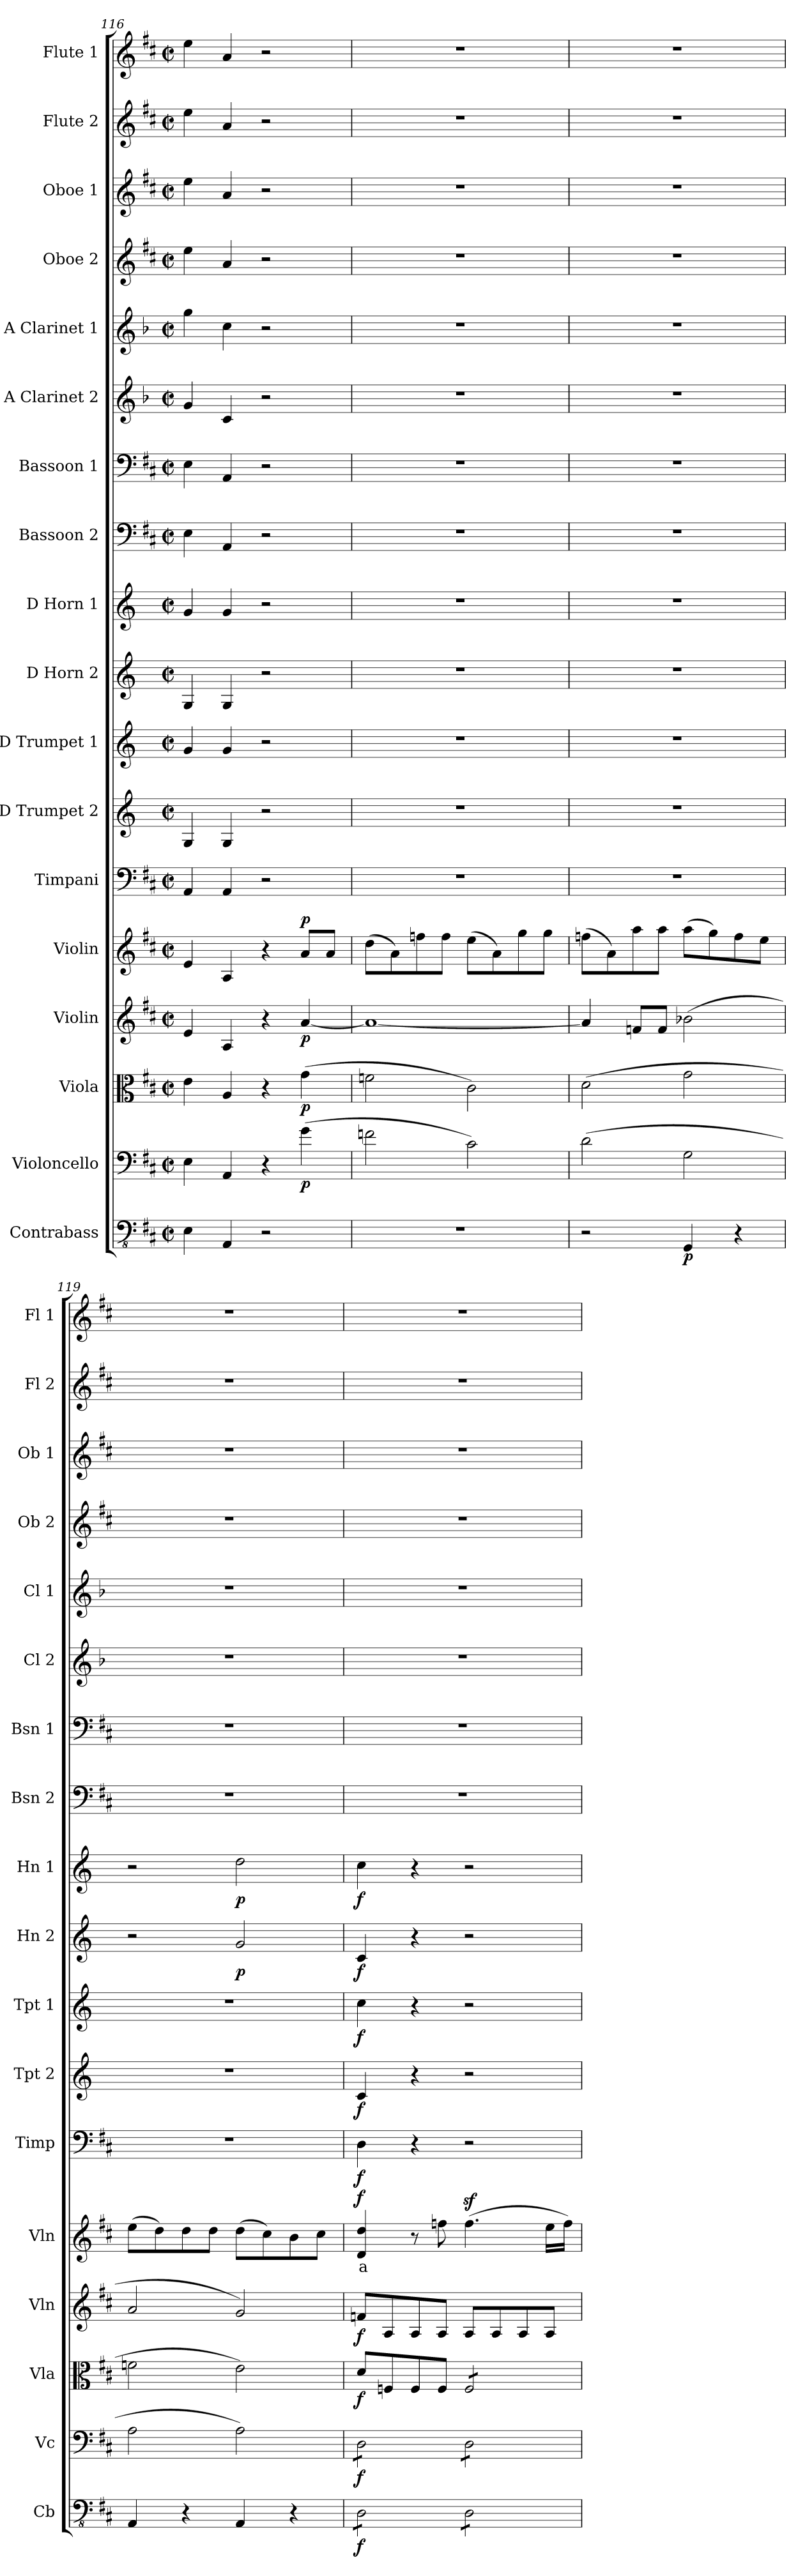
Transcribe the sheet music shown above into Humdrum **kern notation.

**kern	**dynam	**kern	**dynam	**kern	**dynam	**kern	**dynam	**kern	**text	**dynam	**kern	**dynam	**kern	**dynam	**kern	**dynam	**kern	**dynam	**kern	**dynam	**kern	**kern	**kern	**kern	**kern	**kern	**kern	**kern
*part18	*part18	*part17	*part17	*part16	*part16	*part15	*part15	*part14	*part14	*part14	*part13	*part13	*part12	*part12	*part11	*part11	*part10	*part10	*part9	*part9	*part8	*part7	*part6	*part5	*part4	*part3	*part2	*part1
*staff18	*staff18	*staff17	*staff17	*staff16	*staff16	*staff15	*staff15	*staff14	*staff14	*staff14	*staff13	*staff13	*staff12	*staff12	*staff11	*staff11	*staff10	*staff10	*staff9	*staff9	*staff8	*staff7	*staff6	*staff5	*staff4	*staff3	*staff2	*staff1
*I"Contrabass	*	*I"Violoncello	*	*I"Viola	*	*I"Violin	*	*I"Violin	*	*	*I"Timpani	*	*I"D Trumpet 2	*	*I"D Trumpet 1	*	*I"D Horn 2	*	*I"D Horn 1	*	*I"Bassoon 2	*I"Bassoon 1	*I"A Clarinet 2	*I"A Clarinet 1	*I"Oboe 2	*I"Oboe 1	*I"Flute 2	*I"Flute 1
*I'Cb	*	*I'Vc	*	*I'Vla	*	*I'Vln	*	*I'Vln	*	*	*I'Timp	*	*I'Tpt 2	*	*I'Tpt 1	*	*I'Hn 2	*	*I'Hn 1	*	*I'Bsn 2	*I'Bsn 1	*I'Cl 2	*I'Cl 1	*I'Ob 2	*I'Ob 1	*I'Fl 2	*I'Fl 1
*clefFv4	*	*clefF4	*	*clefC3	*	*clefG2	*	*clefG2	*	*	*clefF4	*	*clefG2	*	*clefG2	*	*clefG2	*	*clefG2	*	*clefF4	*clefF4	*clefG2	*clefG2	*clefG2	*clefG2	*clefG2	*clefG2
*	*	*	*	*	*	*	*	*	*	*	*	*	*ITrd-1c-2	*	*ITrd-1c-2	*	*ITrd6c10	*	*ITrd6c10	*	*	*	*ITrd2c3	*ITrd2c3	*	*	*	*
*k[f#c#]	*	*k[f#c#]	*	*k[f#c#]	*	*k[f#c#]	*	*k[f#c#]	*	*	*k[f#c#]	*	*k[f#c#]	*	*k[f#c#]	*	*k[f#c#]	*	*k[f#c#]	*	*k[f#c#]	*k[f#c#]	*k[f#c#]	*k[f#c#]	*k[f#c#]	*k[f#c#]	*k[f#c#]	*k[f#c#]
*M2/2	*	*M2/2	*	*M2/2	*	*M2/2	*	*M2/2	*	*	*M2/2	*	*M2/2	*	*M2/2	*	*M2/2	*	*M2/2	*	*M2/2	*M2/2	*M2/2	*M2/2	*M2/2	*M2/2	*M2/2	*M2/2
*met(c|)	*	*met(c|)	*	*met(c|)	*	*met(c|)	*	*met(c|)	*	*	*met(c|)	*	*met(c|)	*	*met(c|)	*	*met(c|)	*	*met(c|)	*	*met(c|)	*met(c|)	*met(c|)	*met(c|)	*met(c|)	*met(c|)	*met(c|)	*met(c|)
=116	=116	=116	=116	=116	=116	=116	=116	=116	=116	=116	=116	=116	=116	=116	=116	=116	=116	=116	=116	=116	=116	=116	=116	=116	=116	=116	=116	=116
4EE\	.	4E\	.	4e\	.	4e/	.	4e/	.	.	4AA/	.	4A/	.	4a/	.	4AA/	.	4A/	.	4E\	4E\	4e/	4ee\	4ee\	4ee\	4ee\	4ee\
4AAA/	.	4AA/	.	4A/	.	4A/	.	4A/	.	.	4AA/	.	4A/	.	4a/	.	4AA/	.	4A/	.	4AA/	4AA/	4A/	4a\	4a/	4a/	4a/	4a/
2r	.	4r	.	4r	.	4r	.	4r	.	.	2r	.	2r	.	2r	.	2r	.	2r	.	2r	2r	2r	2r	2r	2r	2r	2r
!	!	!	!LO:DY:b	!	!LO:DY:b	!	!LO:DY:b	!	!	!LO:DY:b	!	!	!	!	!	!	!	!	!	!	!	!	!	!	!	!	!	!
.	.	(>4g\	p	(>4g\	p	[4a/	p	8a/L	.	p	.	.	.	.	.	.	.	.	.	.	.	.	.	.	.	.	.	.
.	.	.	.	.	.	.	.	8a/J	.	.	.	.	.	.	.	.	.	.	.	.	.	.	.	.	.	.	.	.
=117	=117	=117	=117	=117	=117	=117	=117	=117	=117	=117	=117	=117	=117	=117	=117	=117	=117	=117	=117	=117	=117	=117	=117	=117	=117	=117	=117	=117
1r	.	2fn\	.	2fn\	.	1a_	.	(>8dd\L	.	.	1r	.	1r	.	1r	.	1r	.	1r	.	1r	1r	1r	1r	1r	1r	1r	1r
.	.	.	.	.	.	.	.	8a\)	.	.	.	.	.	.	.	.	.	.	.	.	.	.	.	.	.	.	.	.
.	.	.	.	.	.	.	.	8ffn\	.	.	.	.	.	.	.	.	.	.	.	.	.	.	.	.	.	.	.	.
.	.	.	.	.	.	.	.	8ff\J	.	.	.	.	.	.	.	.	.	.	.	.	.	.	.	.	.	.	.	.
.	.	2c#\)	.	2c#\)	.	.	.	(>8ee\L	.	.	.	.	.	.	.	.	.	.	.	.	.	.	.	.	.	.	.	.
.	.	.	.	.	.	.	.	8a\)	.	.	.	.	.	.	.	.	.	.	.	.	.	.	.	.	.	.	.	.
.	.	.	.	.	.	.	.	8gg\	.	.	.	.	.	.	.	.	.	.	.	.	.	.	.	.	.	.	.	.
.	.	.	.	.	.	.	.	8gg\J	.	.	.	.	.	.	.	.	.	.	.	.	.	.	.	.	.	.	.	.
=118	=118	=118	=118	=118	=118	=118	=118	=118	=118	=118	=118	=118	=118	=118	=118	=118	=118	=118	=118	=118	=118	=118	=118	=118	=118	=118	=118	=118
2r	.	(>2d\	.	(>2d\	.	4a/]	.	(>8ffn\L	.	.	1r	.	1r	.	1r	.	1r	.	1r	.	1r	1r	1r	1r	1r	1r	1r	1r
.	.	.	.	.	.	.	.	8a\)	.	.	.	.	.	.	.	.	.	.	.	.	.	.	.	.	.	.	.	.
.	.	.	.	.	.	8fn/L	.	8aa\	.	.	.	.	.	.	.	.	.	.	.	.	.	.	.	.	.	.	.	.
.	.	.	.	.	.	8f/J	.	8aa\J	.	.	.	.	.	.	.	.	.	.	.	.	.	.	.	.	.	.	.	.
!	!LO:DY:b	!	!	!	!	!	!	!	!	!	!	!	!	!	!	!	!	!	!	!	!	!	!	!	!	!	!	!
4GGG/	p	2G\	.	2g\	.	(>2b-X\	.	(>8aa\L	.	.	.	.	.	.	.	.	.	.	.	.	.	.	.	.	.	.	.	.
.	.	.	.	.	.	.	.	8gg\)	.	.	.	.	.	.	.	.	.	.	.	.	.	.	.	.	.	.	.	.
4r	.	.	.	.	.	.	.	8ff\	.	.	.	.	.	.	.	.	.	.	.	.	.	.	.	.	.	.	.	.
.	.	.	.	.	.	.	.	8ee\J	.	.	.	.	.	.	.	.	.	.	.	.	.	.	.	.	.	.	.	.
=119	=119	=119	=119	=119	=119	=119	=119	=119	=119	=119	=119	=119	=119	=119	=119	=119	=119	=119	=119	=119	=119	=119	=119	=119	=119	=119	=119	=119
4AAA/	.	2A\	.	2fn\	.	2a/	.	(>8ee\L	.	.	1r	.	1r	.	1r	.	2r	.	2r	.	1r	1r	1r	1r	1r	1r	1r	1r
.	.	.	.	.	.	.	.	8dd\)	.	.	.	.	.	.	.	.	.	.	.	.	.	.	.	.	.	.	.	.
4r	.	.	.	.	.	.	.	8dd\	.	.	.	.	.	.	.	.	.	.	.	.	.	.	.	.	.	.	.	.
.	.	.	.	.	.	.	.	8dd\J	.	.	.	.	.	.	.	.	.	.	.	.	.	.	.	.	.	.	.	.
!	!	!	!	!	!	!	!	!	!	!	!	!	!	!	!	!	!	!LO:DY:b	!	!LO:DY:b	!	!	!	!	!	!	!	!
4AAA/	.	2A\)	.	2e\)	.	2g/)	.	(>8dd\L	.	.	.	.	.	.	.	.	2A/	p	2e\	p	.	.	.	.	.	.	.	.
.	.	.	.	.	.	.	.	8cc#\)	.	.	.	.	.	.	.	.	.	.	.	.	.	.	.	.	.	.	.	.
4r	.	.	.	.	.	.	.	8b\	.	.	.	.	.	.	.	.	.	.	.	.	.	.	.	.	.	.	.	.
.	.	.	.	.	.	.	.	8cc#\J	.	.	.	.	.	.	.	.	.	.	.	.	.	.	.	.	.	.	.	.
=120	=120	=120	=120	=120	=120	=120	=120	=120	=120	=120	=120	=120	=120	=120	=120	=120	=120	=120	=120	=120	=120	=120	=120	=120	=120	=120	=120	=120
!	!LO:DY:b	!	!LO:DY:b	!	!LO:DY:b	!	!LO:DY:b	!	!LO:LY:b:color=#FF0000	!LO:DY:b	!	!LO:DY:b	!	!LO:DY:b	!	!LO:DY:b	!	!LO:DY:b	!	!LO:DY:b	!	!	!	!	!	!	!	!
*tremolo	*	*	*	*	*	*	*	*	*	*	*	*	*	*	*	*	*	*	*	*	*	*	*	*	*	*	*	*
*	*	*tremolo	*	*	*	*	*	*	*	*	*	*	*	*	*	*	*	*	*	*	*	*	*	*	*	*	*	*
8DD\L	f	8D\L	f	8d/L	f	8fn/L	f	4d/ 4dd/	a	f	4D\	f	4d/	f	4dd\	f	4D/	f	4d\	f	1r	1r	1r	1r	1r	1r	1r	1r
8DD\	.	8D\	.	8Fn/	.	8A/	.	.	.	.	.	.	.	.	.	.	.	.	.	.	.	.	.	.	.	.	.	.
8DD\	.	8D\	.	8F/	.	8A/	.	8r	.	.	4r	.	4r	.	4r	.	4r	.	4r	.	.	.	.	.	.	.	.	.
8DD\J	.	8D\J	.	8F/J	.	8A/J	.	8ffn\	.	.	.	.	.	.	.	.	.	.	.	.	.	.	.	.	.	.	.	.
*	*	*	*	*tremolo	*	*	*	*	*	*	*	*	*	*	*	*	*	*	*	*	*	*	*	*	*	*	*	*
8DD\L	.	8D\L	.	8F/L	.	8A/L	.	(>4.ffz<\	.	.	2r	.	2r	.	2r	.	2r	.	2r	.	.	.	.	.	.	.	.	.
8DD\	.	8D\	.	8F/	.	8A/	.	.	.	.	.	.	.	.	.	.	.	.	.	.	.	.	.	.	.	.	.	.
8DD\	.	8D\	.	8F/	.	8A/	.	.	.	.	.	.	.	.	.	.	.	.	.	.	.	.	.	.	.	.	.	.
8DD\J	.	8D\J	.	8F/J	.	8A/J	.	16ee\LL	.	.	.	.	.	.	.	.	.	.	.	.	.	.	.	.	.	.	.	.
*	*	*	*	*Xtremolo	*	*	*	*	*	*	*	*	*	*	*	*	*	*	*	*	*	*	*	*	*	*	*	*
*	*	*Xtremolo	*	*	*	*	*	*	*	*	*	*	*	*	*	*	*	*	*	*	*	*	*	*	*	*	*	*
*Xtremolo	*	*	*	*	*	*	*	*	*	*	*	*	*	*	*	*	*	*	*	*	*	*	*	*	*	*	*	*
.	.	.	.	.	.	.	.	16ff\JJ)	.	.	.	.	.	.	.	.	.	.	.	.	.	.	.	.	.	.	.	.
=	=	=	=	=	=	=	=	=	=	=	=	=	=	=	=	=	=	=	=	=	=	=	=	=	=	=	=	=
*-	*-	*-	*-	*-	*-	*-	*-	*-	*-	*-	*-	*-	*-	*-	*-	*-	*-	*-	*-	*-	*-	*-	*-	*-	*-	*-	*-	*-
